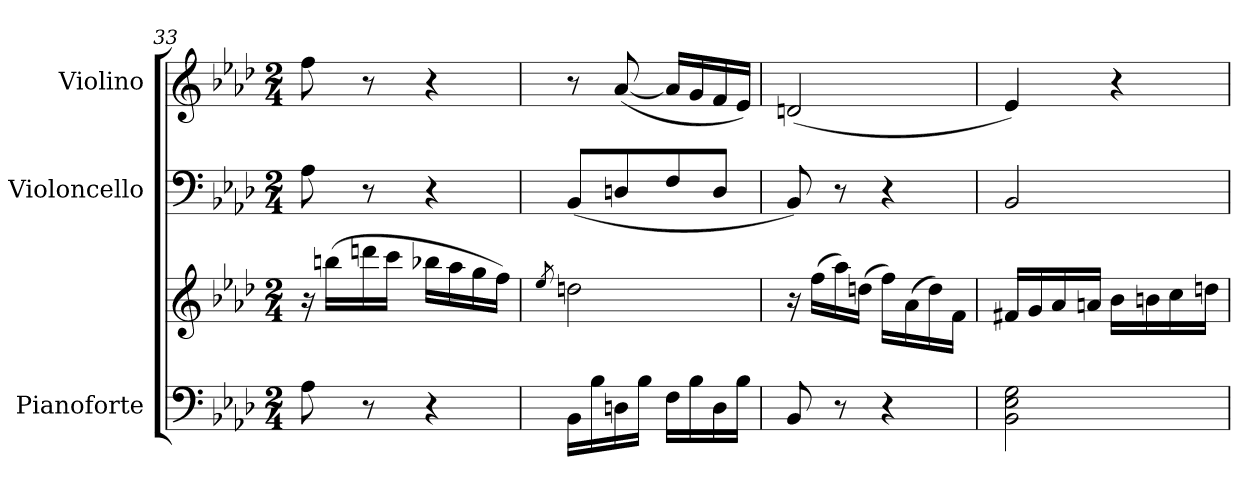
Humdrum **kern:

**kern	**kern	**kern	**kern
*part3	*part3	*part2	*part1
*staff4	*staff3	*staff2	*staff1
*I"Pianoforte	*	*I"Violoncello	*I"Violino
*I'Pno	*	*	*
!!LO:LB:g=z
*clefF4	*clefG2	*clefF4	*clefG2
*k[b-e-a-d-]	*k[b-e-a-d-]	*k[b-e-a-d-]	*k[b-e-a-d-]
*A-:	*A-:	*A-:	*A-:
*M2/4	*M2/4	*M2/4	*M2/4
=33	=33	=33	=33
8A-\	16r	8A-\	8ff\
.	(>16bbn\LL	.	.
8r	16dddn\	8r	8r
.	16ccc\JJ	.	.
4r	16bb-X\LL	4r	4r
.	16aa-\	.	.
.	16gg\	.	.
.	16ff\JJ)	.	.
=34	=34	=34	=34
.	8qee-/	.	.
16BB-\LL	2ddn\	(<8BB-/L	8r
16B-\	.	.	.
16Dn\	.	8Dn/	(<[8a-/
16B-\JJ	.	.	.
16F\LL	.	8F/	16a-/LL]
16B-\	.	.	16g/
16D\	.	8D/J	16f/
16B-\JJ	.	.	16e-/JJ)
=35	=35	=35	=35
8BB-/	16r	8BB-/)	(<2dn/
.	(>16ff\LL	.	.
8r	16aa-\)	8r	.
.	(>16ddn\JJ	.	.
4r	16ff\LL)	4r	.
.	(>16a-\	.	.
.	16dd\)	.	.
.	16f\JJ	.	.
=36	=36	=36	=36
2BB-\ 2E-\ 2G\	16f#X/LL	2BB-/	4e-/)
.	16g/	.	.
.	16a-/	.	.
.	16an/JJ	.	.
.	16b-\LL	.	4r
.	16bn\	.	.
.	16cc\	.	.
.	16ddn\JJ	.	.
=	=	=	=
*-	*-	*-	*-
